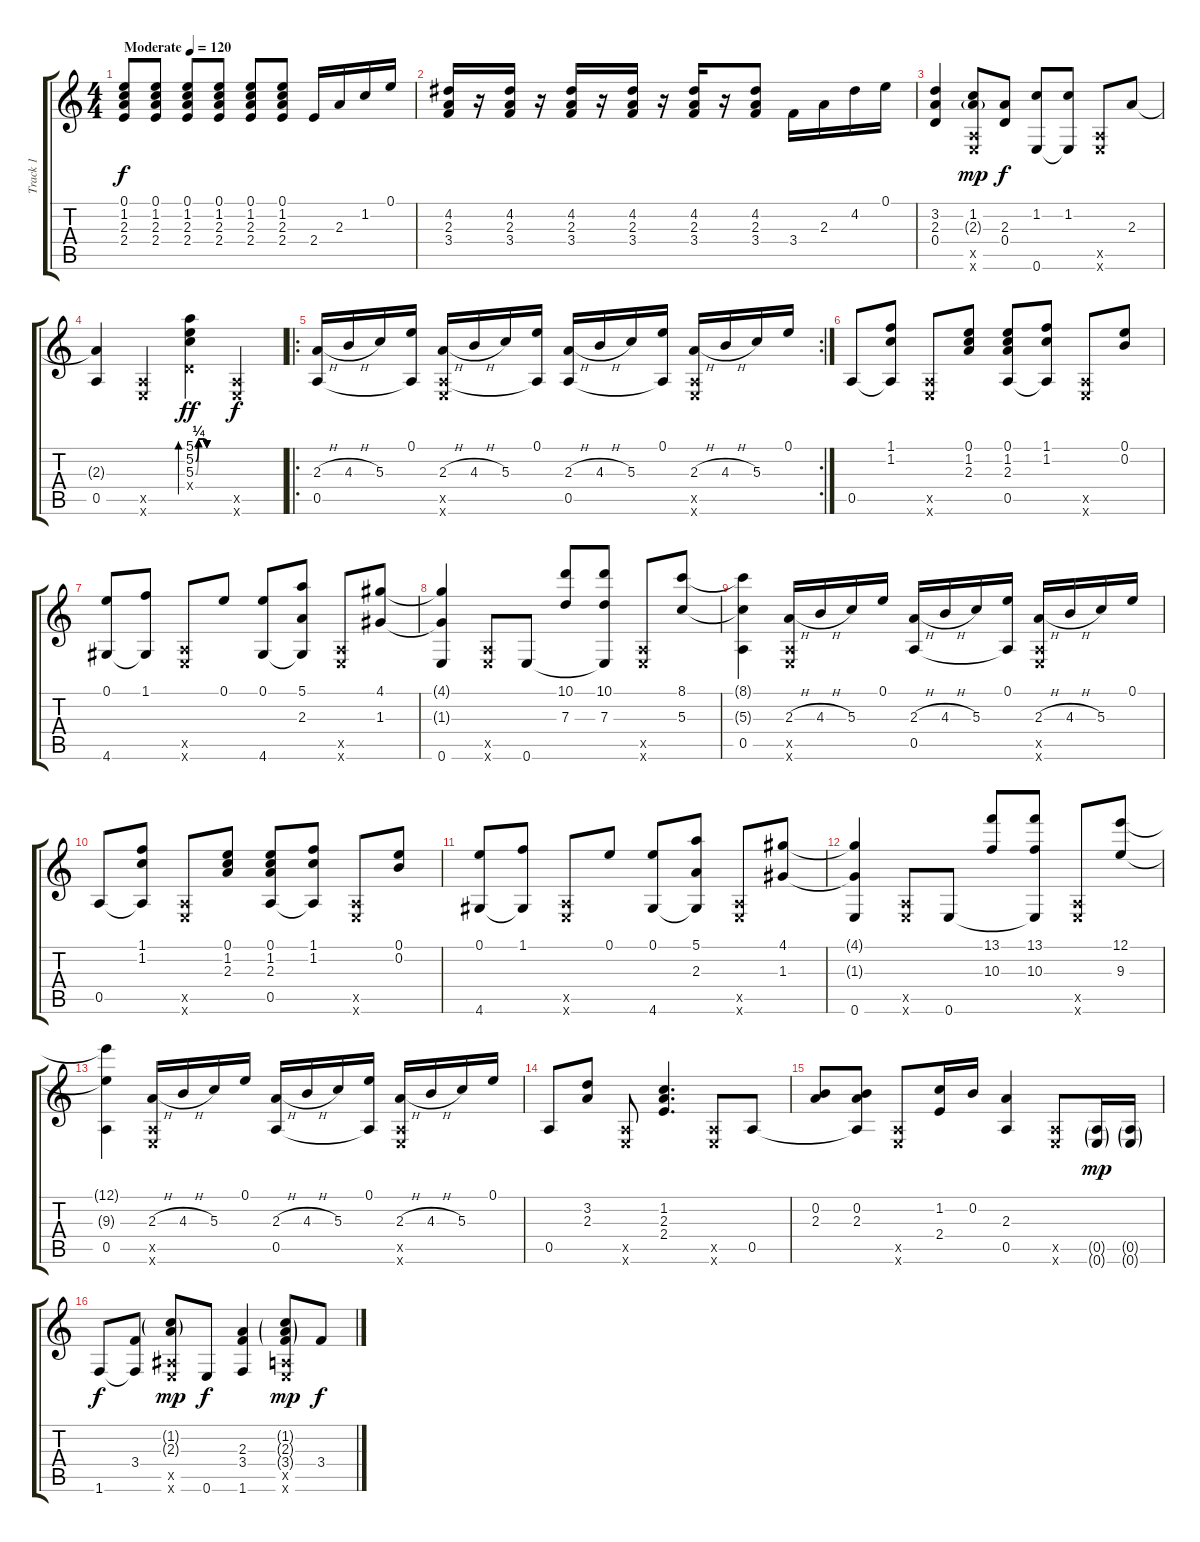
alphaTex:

\track ("Track 1" "Track 1") {instrument acousticguitarsteel}
\staff {score tabs}
\tuning (E4 B3 G3 D3 A2 E2) {hide}
\ts (4 4)
\tempo (120 "Moderate")
\clef g2
\ks c
(0.1 1.2 2.3 2.4).8{dy f instrument acousticguitarsteel} (0.1 1.2 2.3 2.4).8 (0.1 1.2 2.3 2.4).8 (0.1 1.2 2.3 2.4).8 (0.1 1.2 2.3 2.4).8 (0.1 1.2 2.3 2.4).8 2.4.16 2.3.16 1.2.16 0.1.16 |
(4.2 2.3 3.4).16 r.16 (4.2 2.3 3.4).16 r.16 (4.2 2.3 3.4).16 r.16 (4.2 2.3 3.4).16 r.16 (4.2 2.3 3.4).16 r.16 (4.2 2.3 3.4).8 3.4.16 2.3.16 4.2.16 0.1.16 |
(3.2 2.3 0.4).4 (1.2 2.3{g} 0.5{x} 0.6{x}).8{dy mp} (2.3 0.4).8{dy f} (1.2 0.6).8 (1.2 0.6{t}).8 (0.5{x} 0.6{x}).8 2.3.8 |
(2.3{t} 0.5).4 (0.5{x} 0.6{x}).4 (5.1{be (custom 0 0 5 1 15 1 20 0 60 0)} 5.2{be (custom 0 0 5 1 15 1 20 0 45 0 60 0)} 5.3{be (custom 0 0 5 1 15 1 20 0 45 0 60 0)} 0.4{x}).4{bd 30 dy ff} (0.5{x} 0.6{x}).4{dy f} |
\ro
\rc 2
(2.3{h} 0.5).16 4.3{h}.16 5.3.16 (0.1 0.5{t}).16 (2.3{h} 0.5{x} 0.6{x}).16 4.3{h}.16 5.3.16 (0.1 0.5{t}).16 (2.3{h} 0.5).16 4.3{h}.16 5.3.16 (0.1 0.5{t}).16 (2.3{h} 0.5{x} 0.6{x}).16 4.3{h}.16 5.3.16 0.1.16 |
0.5.8 (1.1 1.2 0.5{t}).8 (0.5{x} 0.6{x}).8 (0.1 1.2 2.3).8 (0.1 1.2 2.3 0.5).8 (1.1 1.2 0.5{t}).8 (0.5{x} 0.6{x}).8 (0.1 0.2).8 |
(0.1 4.6).8 (1.1 4.6{t}).8 (0.5{x} 0.6{x}).8 0.1.8 (0.1 4.6).8 (5.1 2.3 4.6{t}).8 (0.5{x} 0.6{x}).8 (4.1 1.3).8 |
(4.1{t} 1.3{t} 0.6).4 (0.5{x} 0.6{x}).8 0.6.8 (10.1 7.3).8 (10.1 7.3 0.6{t}).8 (0.5{x} 0.6{x}).8 (8.1 5.3).8 |
(8.1{t} 5.3{t} 0.5).4 (2.3{h} 0.5{x} 0.6{x}).16 4.3{h}.16 5.3.16 0.1.16 (2.3{h} 0.5).16 4.3{h}.16 5.3.16 (0.1 0.5{t}).16 (2.3{h} 0.5{x} 0.6{x}).16 4.3{h}.16 5.3.16 0.1.16 |
0.5.8 (1.1 1.2 0.5{t}).8 (0.5{x} 0.6{x}).8 (0.1 1.2 2.3).8 (0.1 1.2 2.3 0.5).8 (1.1 1.2 0.5{t}).8 (0.5{x} 0.6{x}).8 (0.1 0.2).8 |
(0.1 4.6).8 (1.1 4.6{t}).8 (0.5{x} 0.6{x}).8 0.1.8 (0.1 4.6).8 (5.1 2.3 4.6{t}).8 (0.5{x} 0.6{x}).8 (4.1 1.3).8 |
(4.1{t} 1.3{t} 0.6).4 (0.5{x} 0.6{x}).8 0.6.8 (13.1 10.3).8 (13.1 10.3 0.6{t}).8 (0.5{x} 0.6{x}).8 (12.1 9.3).8 |
(12.1{t} 9.3{t} 0.5).4 (2.3{h} 0.5{x} 0.6{x}).16 4.3{h}.16 5.3.16 0.1.16 (2.3{h} 0.5).16 4.3{h}.16 5.3.16 (0.1 0.5{t}).16 (2.3{h} 0.5{x} 0.6{x}).16 4.3{h}.16 5.3.16 0.1.16 |
0.5.8 (3.2 2.3).8 (0.5{x} 0.6{x}).8 (1.2 2.3 2.4).4{d} (0.5{x} 0.6{x}).8 0.5.8 |
(0.2 2.3).8 (0.2 2.3 0.5{t}).8 (0.5{x} 0.6{x}).8 (1.2 2.4).16 0.2.16 (2.3 0.5).4 (0.5{x} 0.6{x}).8 (0.5{g} 0.6{g}).16{dy mp} (0.5{g} 0.6{g}).16 |
1.6.8{dy f} (3.4 1.6{t}).8 (1.2{g} 2.3{g} 1.5{x} 0.6{x}).8{dy mp} 0.6.8{dy f} (2.3 3.4 1.6).4 (1.2{g} 2.3{g} 3.4{g} 0.5{x} 0.6{x}).8{dy mp} 3.4.8{dy f}
